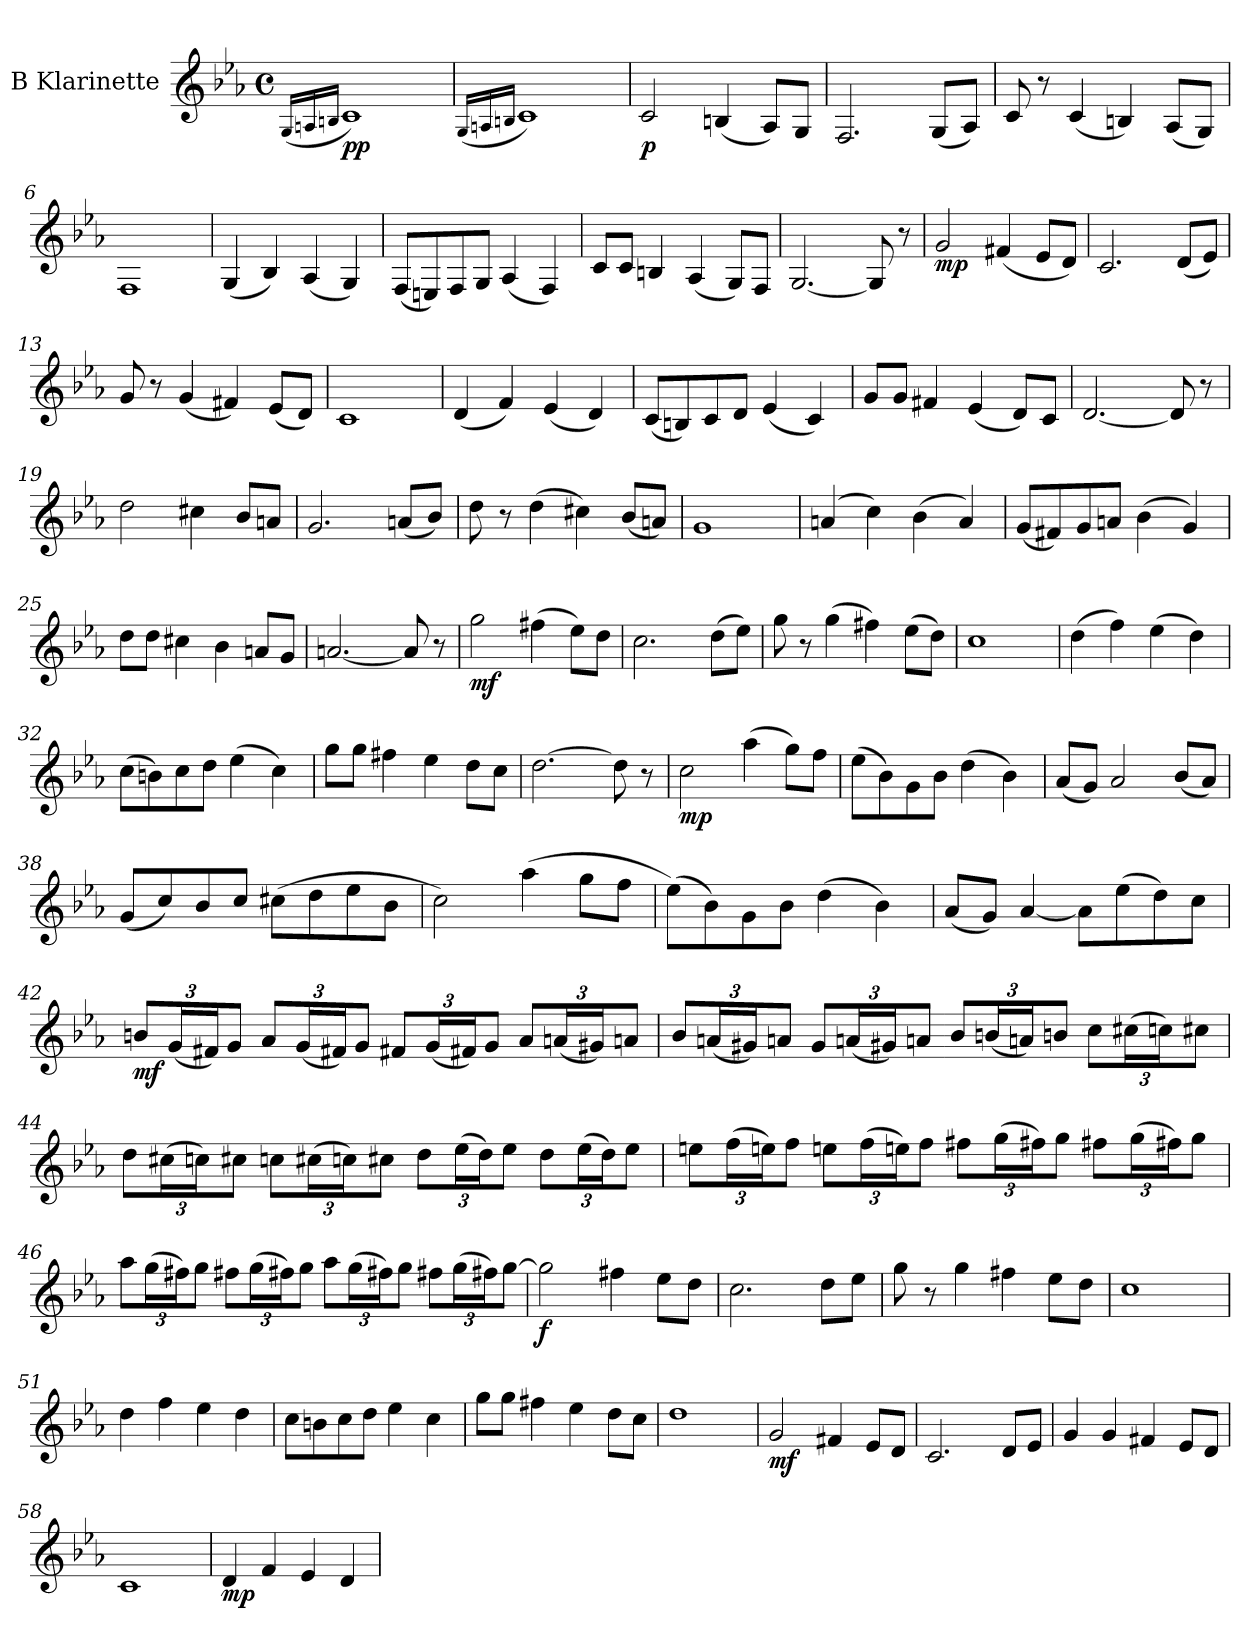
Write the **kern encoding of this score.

**kern	**dynam
*part1	*part1
*staff1	*staff1
*I"B Klarinette	*
*I'B Kl.	*
*clefG2	*
*ITrd1c2	*
*k[b-e-a-d-g-]	*
*M4/4	*
*met(c)	*
*MM87	*
=1	=1
(16qF/LL	.
16qGn/	.
16qAn/JJ	.
!	!LO:DY:b
1B-)	pp
=2	=2
(16qF/LL	.
16qGn/	.
16qAn/JJ	.
1B-)	.
=3	=3
!	!LO:DY:b
2B-/	p
(4An/	.
8G-i/L)	.
8F/J	.
=4	=4
2.E-/	.
(8F/L	.
8G-/J)	.
=5	=5
8B-/	.
8r	.
(4B-/	.
4An/)	.
(8G-/L	.
8F/J)	.
=6	=6
1E-	.
=7	=7
(4F/	.
4A-/)	.
(4G-/	.
4F/)	.
!!LO:LB:g=z
=8	=8
(8E-/L	.
8Dn/)	.
8E-/	.
8F/J	.
(4G-/	.
4E-/)	.
=9	=9
8B-/L	.
8B-/J	.
4An/	.
(4G-/	.
8F/L)	.
8E-/J	.
=10	=10
[2.F/	.
8F/]	.
8r	.
=11	=11
!	!LO:DY:b
2f/	mp
(4en/	.
8d-/L	.
8c/J)	.
=12	=12
2.B-/	.
(8c/L	.
8d-/J)	.
=13	=13
8f/	.
8r	.
(4f/	.
4en/)	.
(8d-/L	.
8c/J)	.
=14	=14
1B-	.
!!LO:LB:g=z
=15	=15
(4c/	.
4e-/)	.
(4d-/	.
4c/)	.
=16	=16
(8B-/L	.
8An/)	.
8B-/	.
8c/J	.
(4d-/	.
4B-/)	.
=17	=17
8f/L	.
8f/J	.
4en/	.
(4d-/	.
8c/L)	.
8B-/J	.
=18	=18
[2.c/	.
8c/]	.
8r	.
=19	=19
2cc\	.
4bn\	.
8a-/L	.
8gn/J	.
=20	=20
2.f/	.
(8gn/L	.
8a-/J)	.
=21	=21
8cc\	.
8r	.
(4cc\	.
4bn\)	.
(8a-/L	.
8gn/J)	.
!!LO:LB:g=z
=22	=22
1f	.
=23	=23
(4gn/	.
4b-\)	.
(4a-\	.
4g/)	.
=24	=24
(8f/L	.
8en/)	.
8f/	.
8gn/J	.
(4a-\	.
4f/)	.
=25	=25
8cc\L	.
8cc\J	.
4bn\	.
4a-\	.
8gn/L	.
8f/J	.
=26	=26
[2.gn/	.
8g/]	.
8r	.
=27	=27
*MM97	*
!	!LO:DY:b
2ff\	mf
(4een\	.
8dd-\L)	.
8cc\J	.
=28	=28
2.b-\	.
(8cc\L	.
8dd-\J)	.
!!LO:LB:g=z
=29	=29
8ff\	.
8r	.
(4ff\	.
4een\)	.
(8dd-\L	.
8cc\J)	.
=30	=30
1b-	.
=31	=31
(4cc\	.
4ee-\)	.
(4dd-\	.
4cc\)	.
=32	=32
(8b-\L	.
8an\)	.
8b-\	.
8cc\J	.
(4dd-\	.
4b-\)	.
=33	=33
8ff\L	.
8ff\J	.
4een\	.
4dd-\	.
8cc\L	.
8b-\J	.
=34	=34
[2.cc\	.
8cc\]	.
8r	.
=35	=35
*MM107	*
!	!LO:DY:b
2b-\	mp
(4gg-\	.
8ff\L)	.
8ee-\J	.
!!LO:LB:g=z
=36	=36
(8dd-\L	.
8a-\)	.
8f\	.
8a-\J	.
(4cc\	.
4a-\)	.
=37	=37
(8g-/L	.
8f/J)	.
2g-/	.
(8a-/L	.
8g-/J)	.
=38	=38
(8f/L	.
8b-/)	.
8a-/	.
8b-/J	.
(8bn\L	.
8cc\	.
8dd-\	.
8a-\J	.
=39	=39
2b-\)	.
(4gg-\	.
8ff\L	.
8ee-\J	.
=40	=40
(8dd-\L)	.
8a-\)	.
8f\	.
8a-\J	.
(4cc\	.
4a-\)	.
=41	=41
(8g-/L	.
8f/J)	.
[4g-/	.
8g-\L]	.
(8dd-\	.
8cc\)	.
8b-\J	.
!!LO:LB:g=z
=42	=42
*Xbrackettup	*
*MM92	*
!	!LO:DY:b
12an/L	mf
(24f/L	.
24en/J)	.
12f/J	.
12g-i/L	.
(24f/L	.
24en/J)	.
12f/J	.
12en/L	.
(24f/L	.
24en/J)	.
12f/J	.
12g-i/L	.
(24gn/L	.
24f#X/J)	.
12gn/J	.
!!LO:LB:g=z
=43	=43
12a-i/L	.
(24gn/L	.
24f#X/J)	.
12gn/J	.
12f#i/L	.
(24gn/L	.
24f#X/J)	.
12gn/J	.
12a-i/L	.
(24an/L	.
24gn/J)	.
12an/J	.
12b-\L	.
(24bn\L	.
24b-X\J)	.
12bn\J	.
!!LO:LB:g=z
=44	=44
12cc\L	.
(24bn\L	.
24b-X\J)	.
12bn\J	.
12b-X\L	.
(24bn\L	.
24b-X\J)	.
12bn\J	.
12cc\L	.
(24dd-i\L	.
24cc\J)	.
12dd-i\J	.
12cc\L	.
(24dd-i\L	.
24cc\J)	.
12dd-i\J	.
!!LO:LB:g=z
=45	=45
12ddn\L	.
(24ee-\L	.
24ddn\J)	.
12ee-\J	.
12ddn\L	.
(24ee-\L	.
24ddn\J)	.
12ee-\J	.
12een\L	.
(24ff\L	.
24een\J)	.
12ff\J	.
12een\L	.
(24ff\L	.
24een\J)	.
12ff\J	.
!!LO:PB:g=z
=46	=46
12gg-i\L	.
(24ff\L	.
24een\J)	.
12ff\J	.
12een\L	.
(24ff\L	.
24een\J)	.
12ff\J	.
12gg-i\L	.
(24ff\L	.
24een\J)	.
12ff\J	.
12een\L	.
(24ff\L	.
24een\J)	.
[12ff\J	.
!!LO:LB:g=z
=47	=47
*MM117	*
!	!LO:DY:b
2ff\]	f
4een\	.
8dd-\L	.
8cc\J	.
=48	=48
2.b-\	.
8cc\L	.
8dd-\J	.
=49	=49
8ff\	.
8r	.
4ff\	.
4een\	.
8dd-\L	.
8cc\J	.
=50	=50
1b-	.
=51	=51
4cc\	.
4ee-\	.
4dd-\	.
4cc\	.
=52	=52
8b-\L	.
8an\	.
8b-\	.
8cc\J	.
4dd-\	.
4b-\	.
=53	=53
8ff\L	.
8ff\J	.
4een\	.
4dd-\	.
8cc\L	.
8b-\J	.
=54	=54
1cc	.
!!LO:LB:g=z
=55	=55
!	!LO:DY:b
2f/	mf
4en/	.
8d-/L	.
8c/J	.
=56	=56
2.B-/	.
8c/L	.
8d-/J	.
=57	=57
4f/	.
4f/	.
4en/	.
8d-/L	.
8c/J	.
=58	=58
1B-	.
=59	=59
!	!LO:DY:b
4c/	mp
4e-/	.
4d-/	.
4c/	.
=	=
*-	*-
